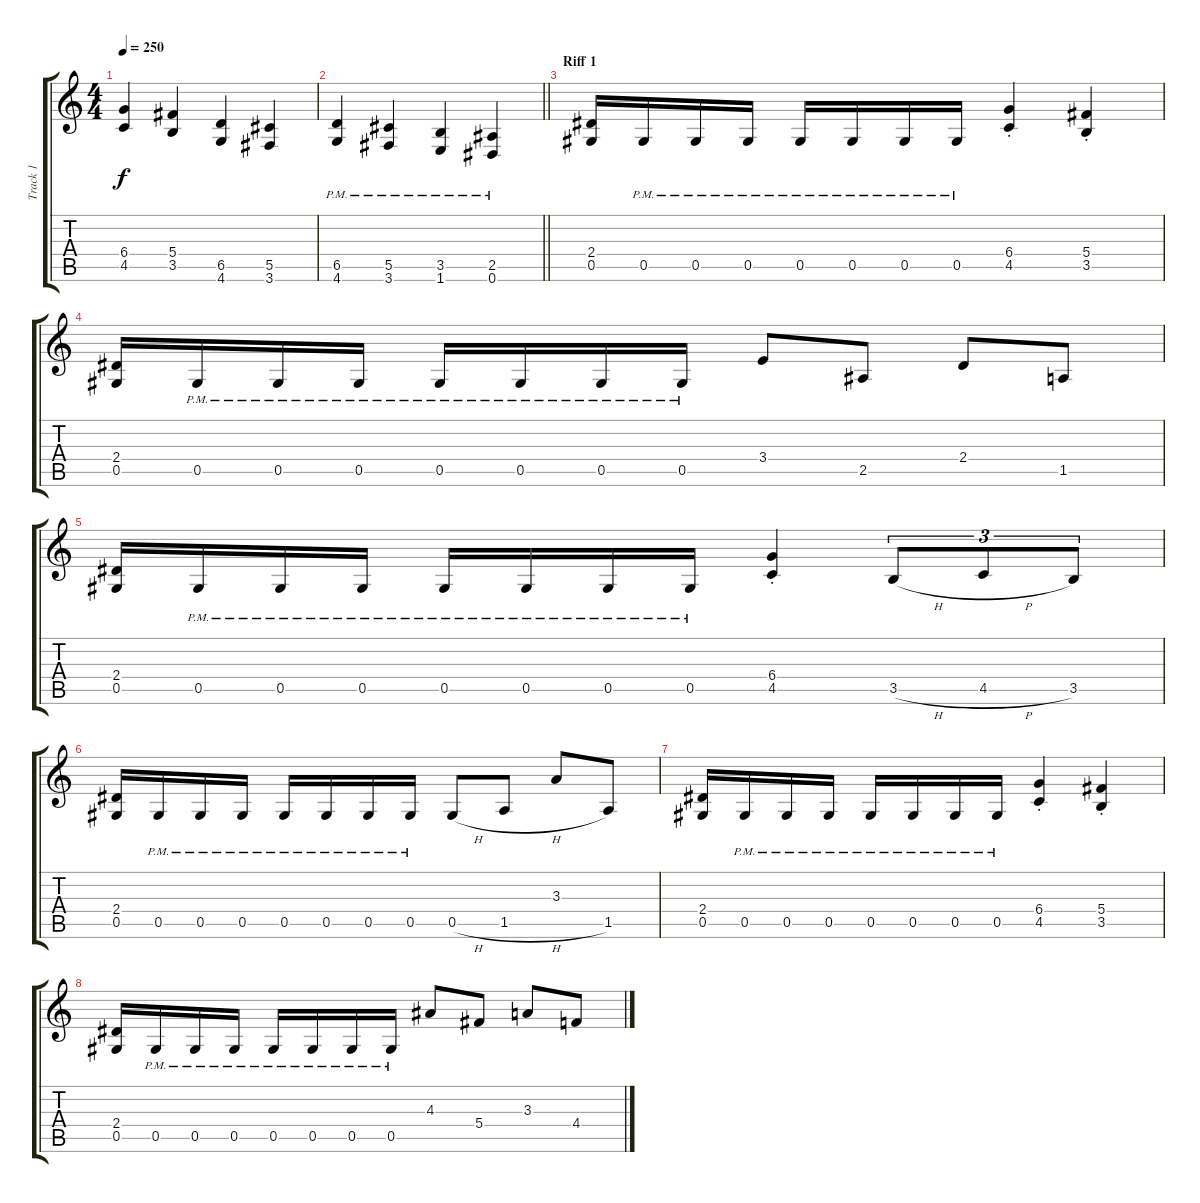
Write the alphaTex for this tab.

\track ("Track 1" "Track 1") {instrument distortionguitar}
\staff {score tabs}
\tuning (Eb4 Bb3 Gb3 Db3 Ab2 Eb2) {hide}
\ts (4 4)
\tempo 250
\tempo 230
\tempo 250
\clef g2
\ks c
(6.4 4.5).4{dy f instrument distortionguitar} (5.4 3.5).4 (6.5 4.6).4 (5.5 3.6).4 |
\barLineRight lightlight
(6.5{pm} 4.6{pm}).4 (5.5{pm} 3.6{pm}).4 (3.5{pm} 1.6{pm}).4 (2.5{pm} 0.6{pm}).4 |
\section ("" "Riff 1")
(2.4 0.5).16 0.5{pm}.16 0.5{pm}.16 0.5{pm}.16 0.5{pm}.16 0.5{pm}.16 0.5{pm}.16 0.5{pm}.16 (6.4 4.5{st}).4 (5.4 3.5{st}).4 |
(2.4 0.5).16 0.5{pm}.16 0.5{pm}.16 0.5{pm}.16 0.5{pm}.16 0.5{pm}.16 0.5{pm}.16 0.5{pm}.16 3.4.8 2.5.8 2.4.8 1.5.8 |
(2.4 0.5).16 0.5{pm}.16 0.5{pm}.16 0.5{pm}.16 0.5{pm}.16 0.5{pm}.16 0.5{pm}.16 0.5{pm}.16 (6.4 4.5{st}).4 3.5{h}.8{tu (3 2)} 4.5{h}.8{tu (3 2)} 3.5.8{tu (3 2)} |
(2.4 0.5).16 0.5{pm}.16 0.5{pm}.16 0.5{pm}.16 0.5{pm}.16 0.5{pm}.16 0.5{pm}.16 0.5{pm}.16 0.5{h}.8 1.5{h}.8 3.3.8 1.5.8 |
(2.4 0.5).16 0.5{pm}.16 0.5{pm}.16 0.5{pm}.16 0.5{pm}.16 0.5{pm}.16 0.5{pm}.16 0.5{pm}.16 (6.4 4.5{st}).4 (5.4 3.5{st}).4 |
(2.4 0.5).16 0.5{pm}.16 0.5{pm}.16 0.5{pm}.16 0.5{pm}.16 0.5{pm}.16 0.5{pm}.16 0.5{pm}.16 4.3.8 5.4.8 3.3.8 4.4.8
